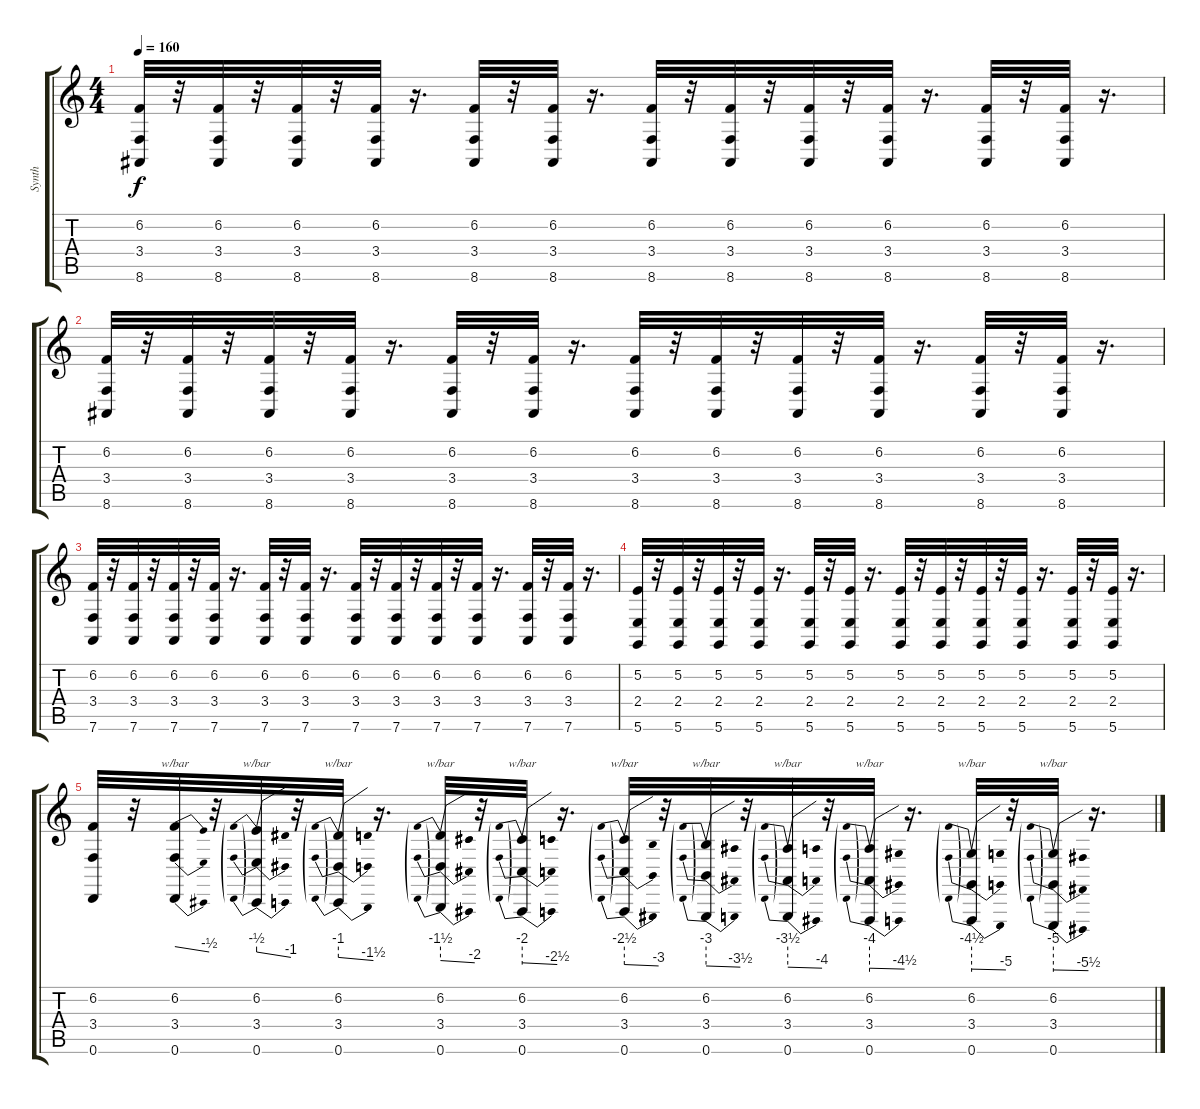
\track ("Synth" "Synth") {instrument lead2sawtooth}
\staff {score tabs}
\tuning (E4 B3 G3 D3 A2 D2) {hide}
\ts (4 4)
\section ("" "")
\tempo 160
\clef g2
\ks c
(6.2 3.4 8.6).32{dy f} r.32 (6.2 3.4 8.6).32 r.32 (6.2 3.4 8.6).32 r.32 (6.2 3.4 8.6).32 r.16{d} (6.2 3.4 8.6).32 r.32 (6.2 3.4 8.6).32 r.16{d} (6.2 3.4 8.6).32 r.32 (6.2 3.4 8.6).32 r.32 (6.2 3.4 8.6).32 r.32 (6.2 3.4 8.6).32 r.16{d} (6.2 3.4 8.6).32 r.32 (6.2 3.4 8.6).32 r.16{d} |
(6.2 3.4 8.6).32 r.32 (6.2 3.4 8.6).32 r.32 (6.2 3.4 8.6).32 r.32 (6.2 3.4 8.6).32 r.16{d} (6.2 3.4 8.6).32 r.32 (6.2 3.4 8.6).32 r.16{d} (6.2 3.4 8.6).32 r.32 (6.2 3.4 8.6).32 r.32 (6.2 3.4 8.6).32 r.32 (6.2 3.4 8.6).32 r.16{d} (6.2 3.4 8.6).32 r.32 (6.2 3.4 8.6).32 r.16{d} |
(6.2 3.4 7.6).32 r.32 (6.2 3.4 7.6).32 r.32 (6.2 3.4 7.6).32 r.32 (6.2 3.4 7.6).32 r.16{d} (6.2 3.4 7.6).32 r.32 (6.2 3.4 7.6).32 r.16{d} (6.2 3.4 7.6).32 r.32 (6.2 3.4 7.6).32 r.32 (6.2 3.4 7.6).32 r.32 (6.2 3.4 7.6).32 r.16{d} (6.2 3.4 7.6).32 r.32 (6.2 3.4 7.6).32 r.16{d} |
(5.2 2.4 5.6).32 r.32 (5.2 2.4 5.6).32 r.32 (5.2 2.4 5.6).32 r.32 (5.2 2.4 5.6).32 r.16{d} (5.2 2.4 5.6).32 r.32 (5.2 2.4 5.6).32 r.16{d} (5.2 2.4 5.6).32 r.32 (5.2 2.4 5.6).32 r.32 (5.2 2.4 5.6).32 r.32 (5.2 2.4 5.6).32 r.16{d} (5.2 2.4 5.6).32 r.32 (5.2 2.4 5.6).32 r.16{d} |
(6.2 3.4 0.6).32 r.32 (6.2 3.4 0.6).32{tbe (dive default 0 0 60 -2)} r.32 (6.2 3.4 0.6).32{tbe (predivedive default 0 -2 60 -4)} r.32 (6.2 3.4 0.6).32{tbe (predivedive default 0 -4 60 -6)} r.16{d} (6.2 3.4 0.6).32{tbe (predivedive default 0 -6 60 -8)} r.32 (6.2 3.4 0.6).32{tbe (predivedive default 0 -8 60 -10)} r.16{d} (6.2 3.4 0.6).32{tbe (predivedive default 0 -10 60 -12)} r.32 (6.2 3.4 0.6).32{tbe (predivedive default 0 -12 60 -14)} r.32 (6.2 3.4 0.6).32{tbe (predivedive default 0 -14 60 -16)} r.32 (6.2 3.4 0.6).32{tbe (predivedive default 0 -16 60 -18)} r.16{d} (6.2 3.4 0.6).32{tbe (predivedive default 0 -18 60 -20)} r.32 (6.2 3.4 0.6).32{tbe (predivedive default 0 -20 60 -22)} r.16{d}
